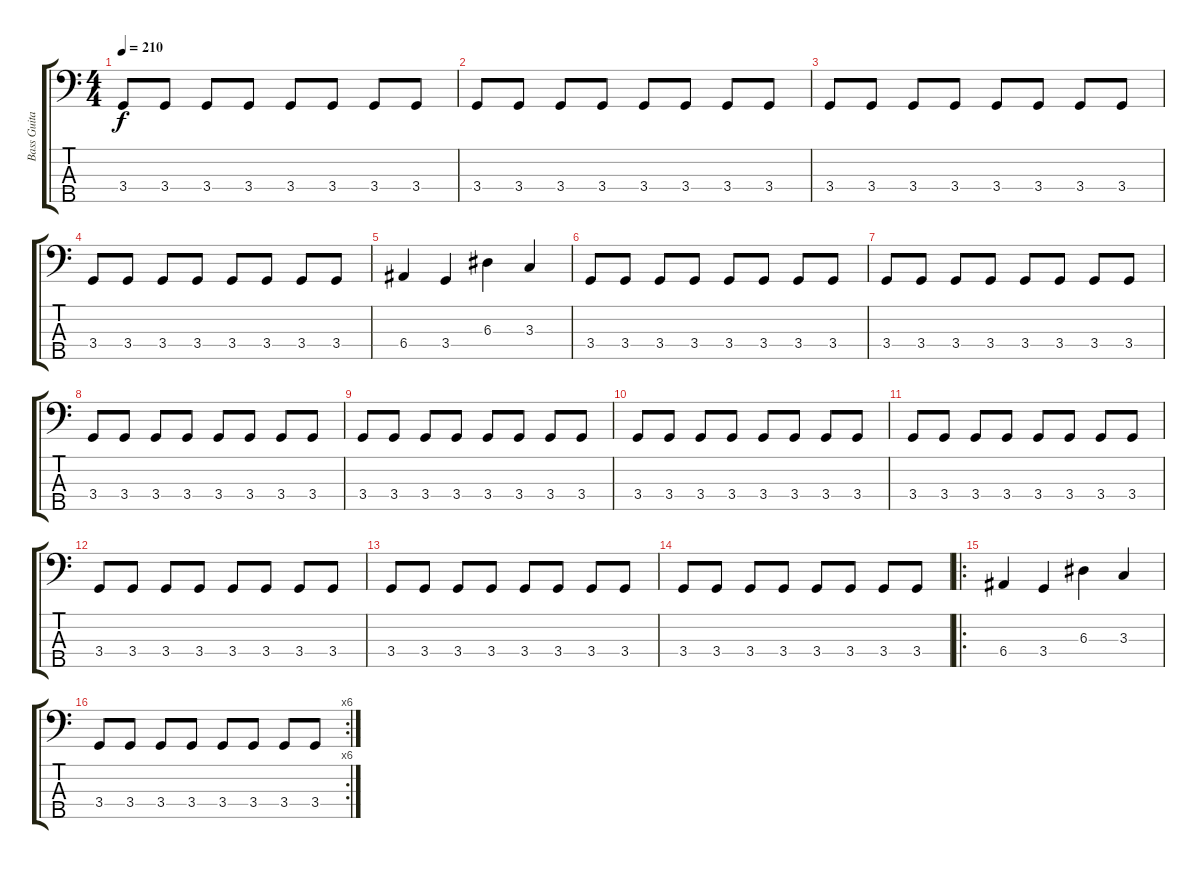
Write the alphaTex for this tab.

\track ("Bass Guitar" "Bass Guita") {instrument electricbasspick}
\staff {score tabs}
\tuning (G2 D2 A1 E1 B0) {hide}
\ts (4 4)
\tempo 210
\clef f4
\ks c
3.4.8{dy f} 3.4.8 3.4.8 3.4.8 3.4.8 3.4.8 3.4.8 3.4.8 |
3.4.8 3.4.8 3.4.8 3.4.8 3.4.8 3.4.8 3.4.8 3.4.8 |
3.4.8 3.4.8 3.4.8 3.4.8 3.4.8 3.4.8 3.4.8 3.4.8 |
3.4.8 3.4.8 3.4.8 3.4.8 3.4.8 3.4.8 3.4.8 3.4.8 |
6.4.4 3.4.4 6.3.4 3.3.4 |
3.4.8 3.4.8 3.4.8 3.4.8 3.4.8 3.4.8 3.4.8 3.4.8 |
3.4.8 3.4.8 3.4.8 3.4.8 3.4.8 3.4.8 3.4.8 3.4.8 |
3.4.8 3.4.8 3.4.8 3.4.8 3.4.8 3.4.8 3.4.8 3.4.8 |
3.4.8 3.4.8 3.4.8 3.4.8 3.4.8 3.4.8 3.4.8 3.4.8 |
3.4.8 3.4.8 3.4.8 3.4.8 3.4.8 3.4.8 3.4.8 3.4.8 |
3.4.8 3.4.8 3.4.8 3.4.8 3.4.8 3.4.8 3.4.8 3.4.8 |
3.4.8 3.4.8 3.4.8 3.4.8 3.4.8 3.4.8 3.4.8 3.4.8 |
3.4.8 3.4.8 3.4.8 3.4.8 3.4.8 3.4.8 3.4.8 3.4.8 |
3.4.8 3.4.8 3.4.8 3.4.8 3.4.8 3.4.8 3.4.8 3.4.8 |
\ro
6.4.4 3.4.4 6.3.4 3.3.4 |
\rc 6
3.4.8 3.4.8 3.4.8 3.4.8 3.4.8 3.4.8 3.4.8 3.4.8
